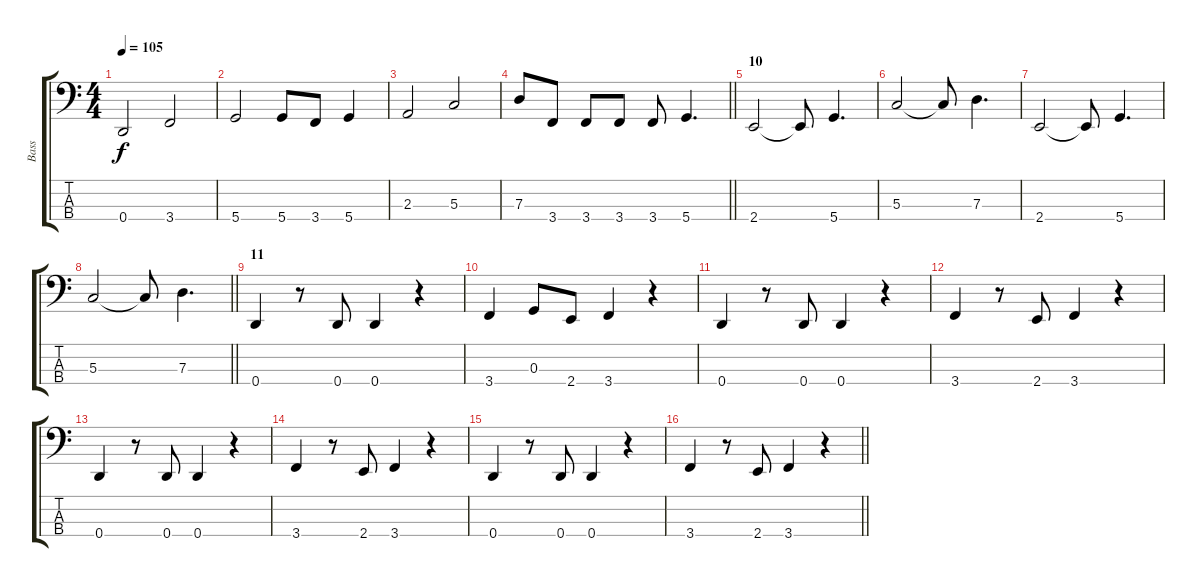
\track ("Bass" "Bass") {instrument electricbassfinger}
\staff {score tabs}
\tuning (F2 C2 G1 D1) {hide}
\ts (4 4)
\tempo 105
\clef f4
\ks c
0.4.2{dy f} 3.4.2 |
5.4.2 5.4.8 3.4.8 5.4.4 |
2.3.2 5.3.2 |
\barLineRight lightlight
7.3.8 3.4.8 3.4.8 3.4.8 3.4.8 5.4.4{d} |
\section ("" "10")
2.4.2 2.4{t}.8 5.4.4{d} |
5.3.2 5.3{t}.8 7.3.4{d} |
2.4.2 2.4{t}.8 5.4.4{d} |
\barLineRight lightlight
5.3.2 5.3{t}.8 7.3.4{d} |
\section ("" "11")
0.4.4 r.8 0.4.8 0.4.4 r.4 |
3.4.4 0.3.8 2.4.8 3.4.4 r.4 |
0.4.4 r.8 0.4.8 0.4.4 r.4 |
3.4.4 r.8 2.4.8 3.4.4 r.4 |
0.4.4 r.8 0.4.8 0.4.4 r.4 |
3.4.4 r.8 2.4.8 3.4.4 r.4 |
0.4.4 r.8 0.4.8 0.4.4 r.4 |
\barLineRight lightlight
3.4.4 r.8 2.4.8 3.4.4 r.4
